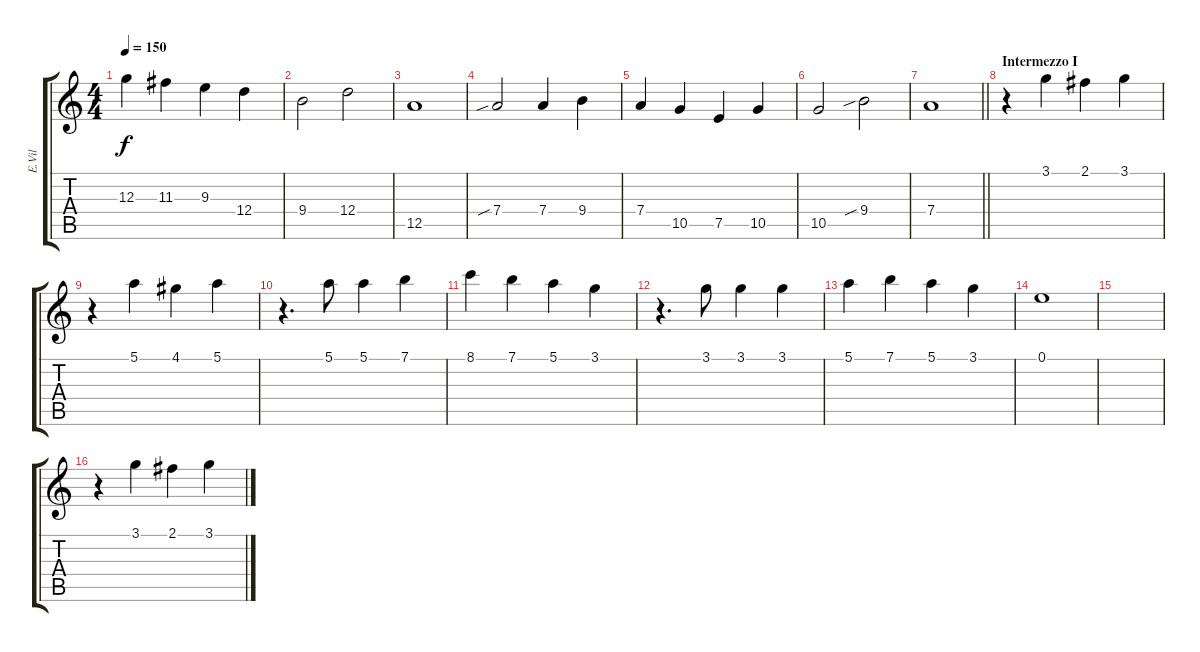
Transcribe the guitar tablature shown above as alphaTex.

\track ("E.Vil" "E.Vil") {instrument overdrivenguitar}
\staff {score tabs}
\tuning (E4 B3 G3 D3 A2 E2) {hide}
\ts (4 4)
\tempo 150
\clef g2
\ks c
12.3.4{dy f} 11.3.4 9.3.4 12.4.4 |
9.4.2 12.4.2 |
12.5.1 |
7.4{sib}.2 7.4.4 9.4.4 |
7.4.4 10.5.4 7.5.4 10.5.4 |
10.5.2 9.4{sib}.2 |
\barLineRight lightlight
7.4.1 |
\section ("" "Intermezzo I")
r.4 3.1.4 2.1.4 3.1.4 |
r.4 5.1.4 4.1.4 5.1.4 |
r.4{d} 5.1.8 5.1.4 7.1.4 |
8.1.4 7.1.4 5.1.4 3.1.4 |
r.4{d} 3.1.8 3.1.4 3.1.4 |
5.1.4 7.1.4 5.1.4 3.1.4 |
0.1.1 |
|
r.4 3.1.4 2.1.4 3.1.4
